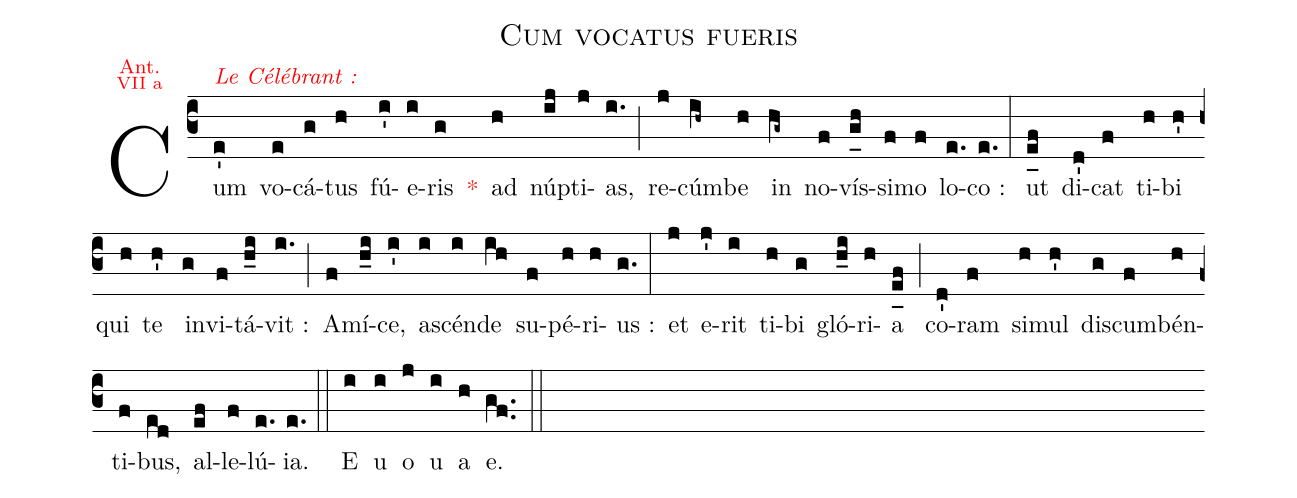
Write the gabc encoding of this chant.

name:Cum vocatus fueris;
office-part:Antiphona;
annotation: {\color{red}\footnotesize Ant.};
annotation: {\color{red}\scriptsize VII a};
%%
(c3) Cum<alt>{\textcolor{red}{Le Célébrant :}}</alt>(e') vo(e)cá(g)tus(h) fú(i')e(i)ris(g) <c>*</c>() ad(h) nú(ij)pti(j)as,(i.) (;) re(j)cúm(ih~)be(h) in(hg~) no(f)vís(g_[uh:l]h)si(f)mo(f) lo(e.)co :(e.) (:) ut(e_[uh:l]f) di(d')cat(f) ti(h)bi(h') qui(h) te(h') in(g)vi(f)tá(h_i)vit :(i.) (;) A(f)mí(h_i)ce,(i') a(i)scén(i)de(ih) su(f)pé(h)ri(h)us :(g.) (:) et(j) e(j')rit(i) ti(h)bi(g) gló(h_i)ri(h)a(e_[uh:l]f) (;) co(d')ram(f) si(h)mul(h') dis(g)cum(f)bén(h)ti(f)bus,(ed) al(ef)le(f)lú(e.){ia}.(e.) (::) <eu>E(i) u(i) o(j) u(i) a(h) e.</eu>(gf..) (::)
